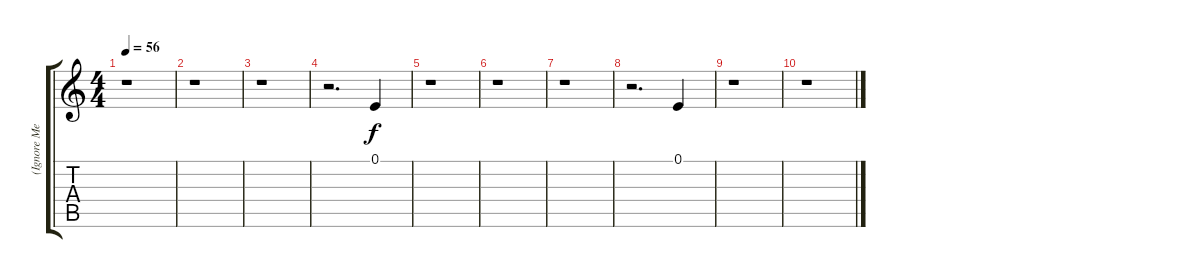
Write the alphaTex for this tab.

\track ("(Ignore Me)" "(Ignore Me") {instrument reversecymbal}
\staff {score tabs}
\tuning (E4 B3 G3 D3 A2 E2) {hide}
\ts (4 4)
\tempo 56
\clef g2
\ks c
r.1{dy f} |
r.1 |
r.1{volume 2} |
r.2{d} 0.1.4 |
r.1 |
r.1 |
r.1{volume 0} |
r.2{d} 0.1.4 |
r.1 |
r.1
